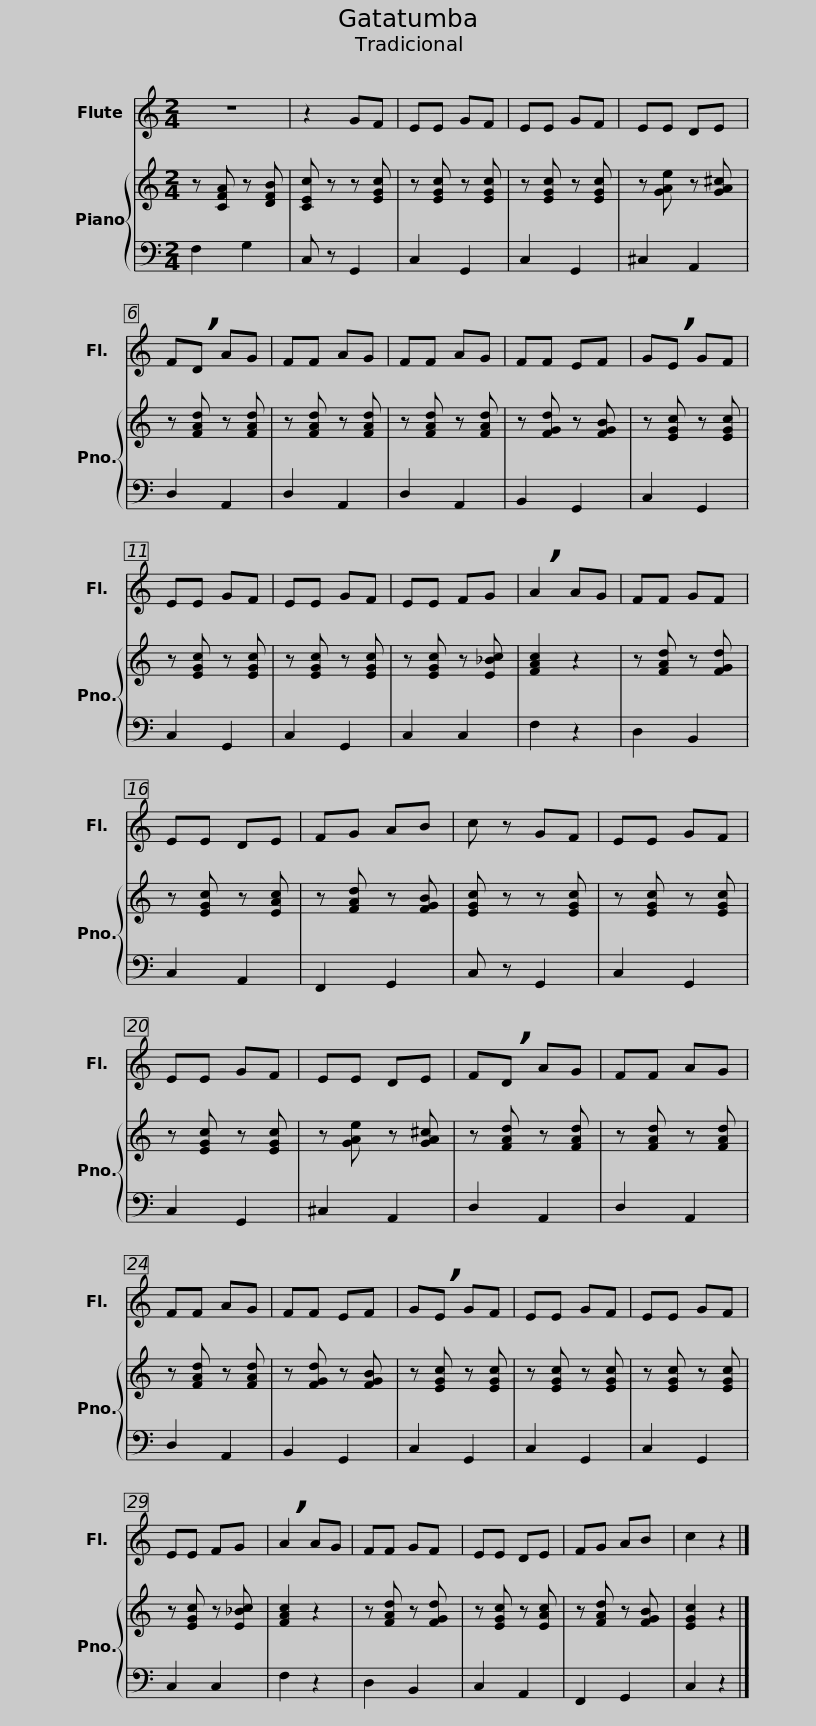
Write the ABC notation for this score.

X:1
%%score 1 { 2 | 3 }
L:1/8
M:2/4
I:linebreak $
K:C
V:1 treble
V:2 treble
V:3 bass
V:1
 z4 | z2 GF | EE GF | EE GF | EE DE | %5
 F!breath!D AG | FF AG | FF AG |$ FF EF | G!breath!E GF | %10
 EE GF | EE GF | EE FG | !breath!A2 AG | FF GF | %15
 EE DE |$ FG AB | c z GF |$ EE GF | EE GF | %20
 EE DE | F!breath!D AG | FF AG |$ FF AG | FF EF | %25
 G!breath!E GF | EE GF | EE GF |$ EE FG | !breath!A2 AG | %30
 FF GF | EE DE | FG AB | c2 z2 |] %34
V:2
 z [CFA] z [DFB] | [CEc] z z [EGc] | z [EGc] z [EGc] | z [EGc] z [EGc] | z [GAe] z [GA^c] | %5
 z [FAd] z [FAd] | z [FAd] z [FAd] | z [FAd] z [FAd] |$ z [FGd] z [FGB] | z [EGc] z [EGc] | %10
 z [EGc] z [EGc] | z [EGc] z [EGc] | z [EGc] z [E_Bc] | [FAc]2 z2 | z [FAd] z [FGd] | %15
 z [EGc] z [EAc] |$ z [FAd] z [FGB] | [EGc] z z [EGc] |$ z [EGc] z [EGc] | z [EGc] z [EGc] | %20
 z [GAe] z [GA^c] | z [FAd] z [FAd] | z [FAd] z [FAd] |$ z [FAd] z [FAd] | z [FGd] z [FGB] | %25
 z [EGc] z [EGc] | z [EGc] z [EGc] | z [EGc] z [EGc] |$ z [EGc] z [E_Bc] | [FAc]2 z2 | %30
 z [FAd] z [FGd] | z [EGc] z [EAc] | z [FAd] z [FGB] | [EGc]2 z2 |] %34
V:3
 F,2 G,2 | C, z G,,2 | C,2 G,,2 | C,2 G,,2 | ^C,2 A,,2 | %5
 D,2 A,,2 | D,2 A,,2 | D,2 A,,2 |$ B,,2 G,,2 | C,2 G,,2 | %10
 C,2 G,,2 | C,2 G,,2 | C,2 C,2 | F,2 z2 | D,2 B,,2 | %15
 C,2 A,,2 |$ F,,2 G,,2 | C, z G,,2 |$ C,2 G,,2 | C,2 G,,2 | %20
 ^C,2 A,,2 | D,2 A,,2 | D,2 A,,2 |$ D,2 A,,2 | B,,2 G,,2 | %25
 C,2 G,,2 | C,2 G,,2 | C,2 G,,2 |$ C,2 C,2 | F,2 z2 | %30
 D,2 B,,2 | C,2 A,,2 | F,,2 G,,2 | C,2 z2 |] %34
